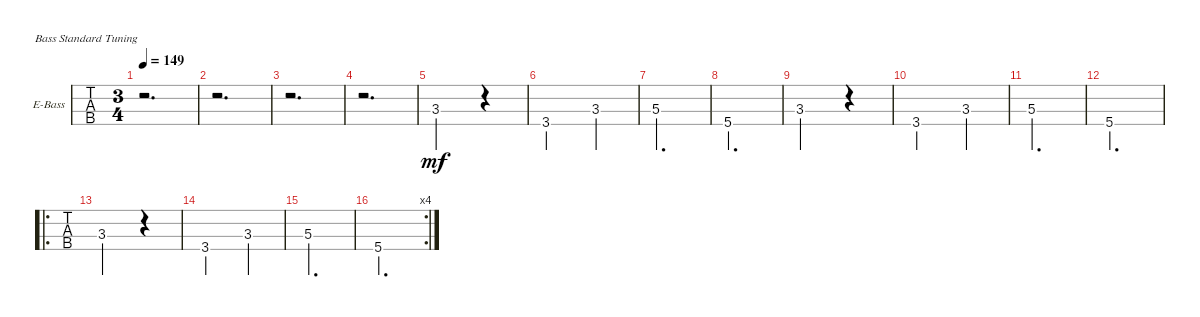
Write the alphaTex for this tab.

\defaultSystemsLayout 4
\bracketExtendMode groupsimilarinstruments
\firstSystemTrackNameOrientation horizontal
\otherSystemsTrackNameOrientation horizontal
\chordDiagramsInScore
\track ("Basse" "E-Bass") {instrument electricbassfinger}
\staff {tabs}
\tuning (G2 D2 A1 E1)
\ts (3 4)
\tempo 149
\clef f4
\ks c
r.2{d dy mf instrument electricbassfinger} |
r.2{d} |
r.2{d} |
r.2{d} |
3.3.2 r.4 |
3.4.2 3.3.4 |
5.3.2{d} |
5.4.2{d} |
3.3.2 r.4 |
3.4.2 3.3.4 |
5.3.2{d} |
5.4.2{d} |
\ro
3.3.2 r.4 |
3.4.2 3.3.4 |
5.3.2{d} |
\rc 4
5.4.2{d}
